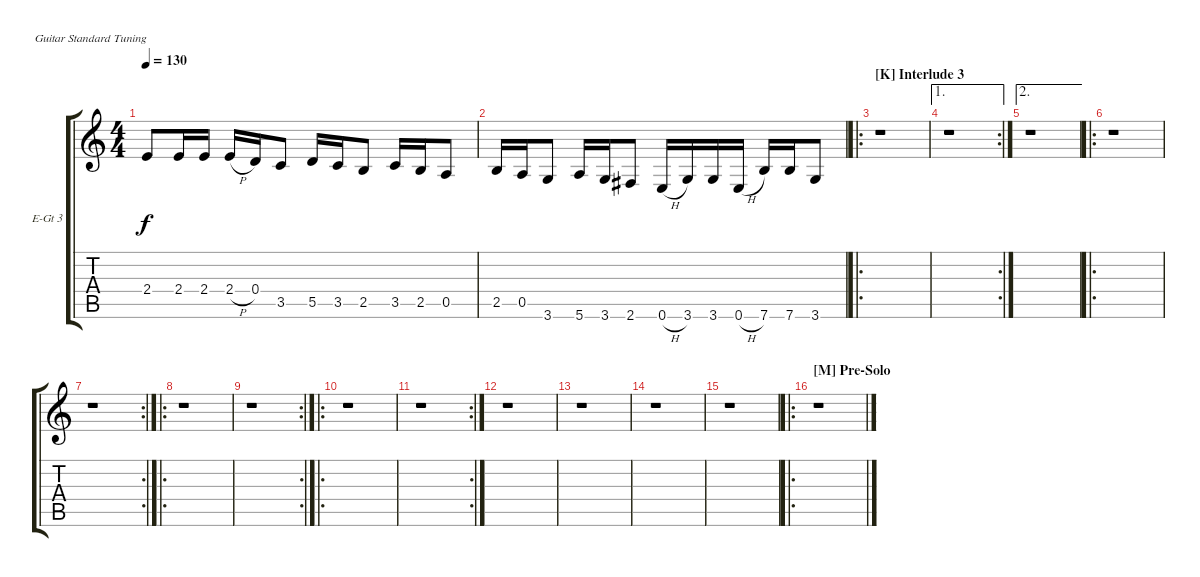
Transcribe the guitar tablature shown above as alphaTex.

\bracketExtendMode groupsimilarinstruments
\firstSystemTrackNameOrientation horizontal
\otherSystemsTrackNameOrientation horizontal
\track ("Guitar 3 (Additionnal Rythm)" "E-Gt 3") {instrument overdrivenguitar}
\staff {score tabs}
\tuning (E4 B3 G3 D3 A2 E2)
\ts (4 4)
\tempo 130
\clef g2
\ks c
2.4.8{dy f} 2.4.16 2.4.16 2.4{h}.16 0.4.16 3.5.8 5.5.16 3.5.16 2.5.8 3.5.16 2.5.16 0.5.8 |
2.5.16 0.5.16 3.6.8 5.6.16 3.6.16 2.6.8 0.6{h}.16 3.6.16 3.6.16 0.6{h}.16 7.6.16 7.6.16 3.6.8 |
\ro
\section ("K" "Interlude 3")
r.1 |
\ae 1
\rc 2
r.1 |
\ae 2
r.1 |
\ro
r.1 |
\rc 2
r.1 |
\ro
r.1 |
\rc 2
r.1 |
\ro
r.1 |
\rc 2
r.1 |
r.1 |
r.1 |
r.1 |
r.1 |
\ro
\section ("M" "Pre-Solo")
r.1
